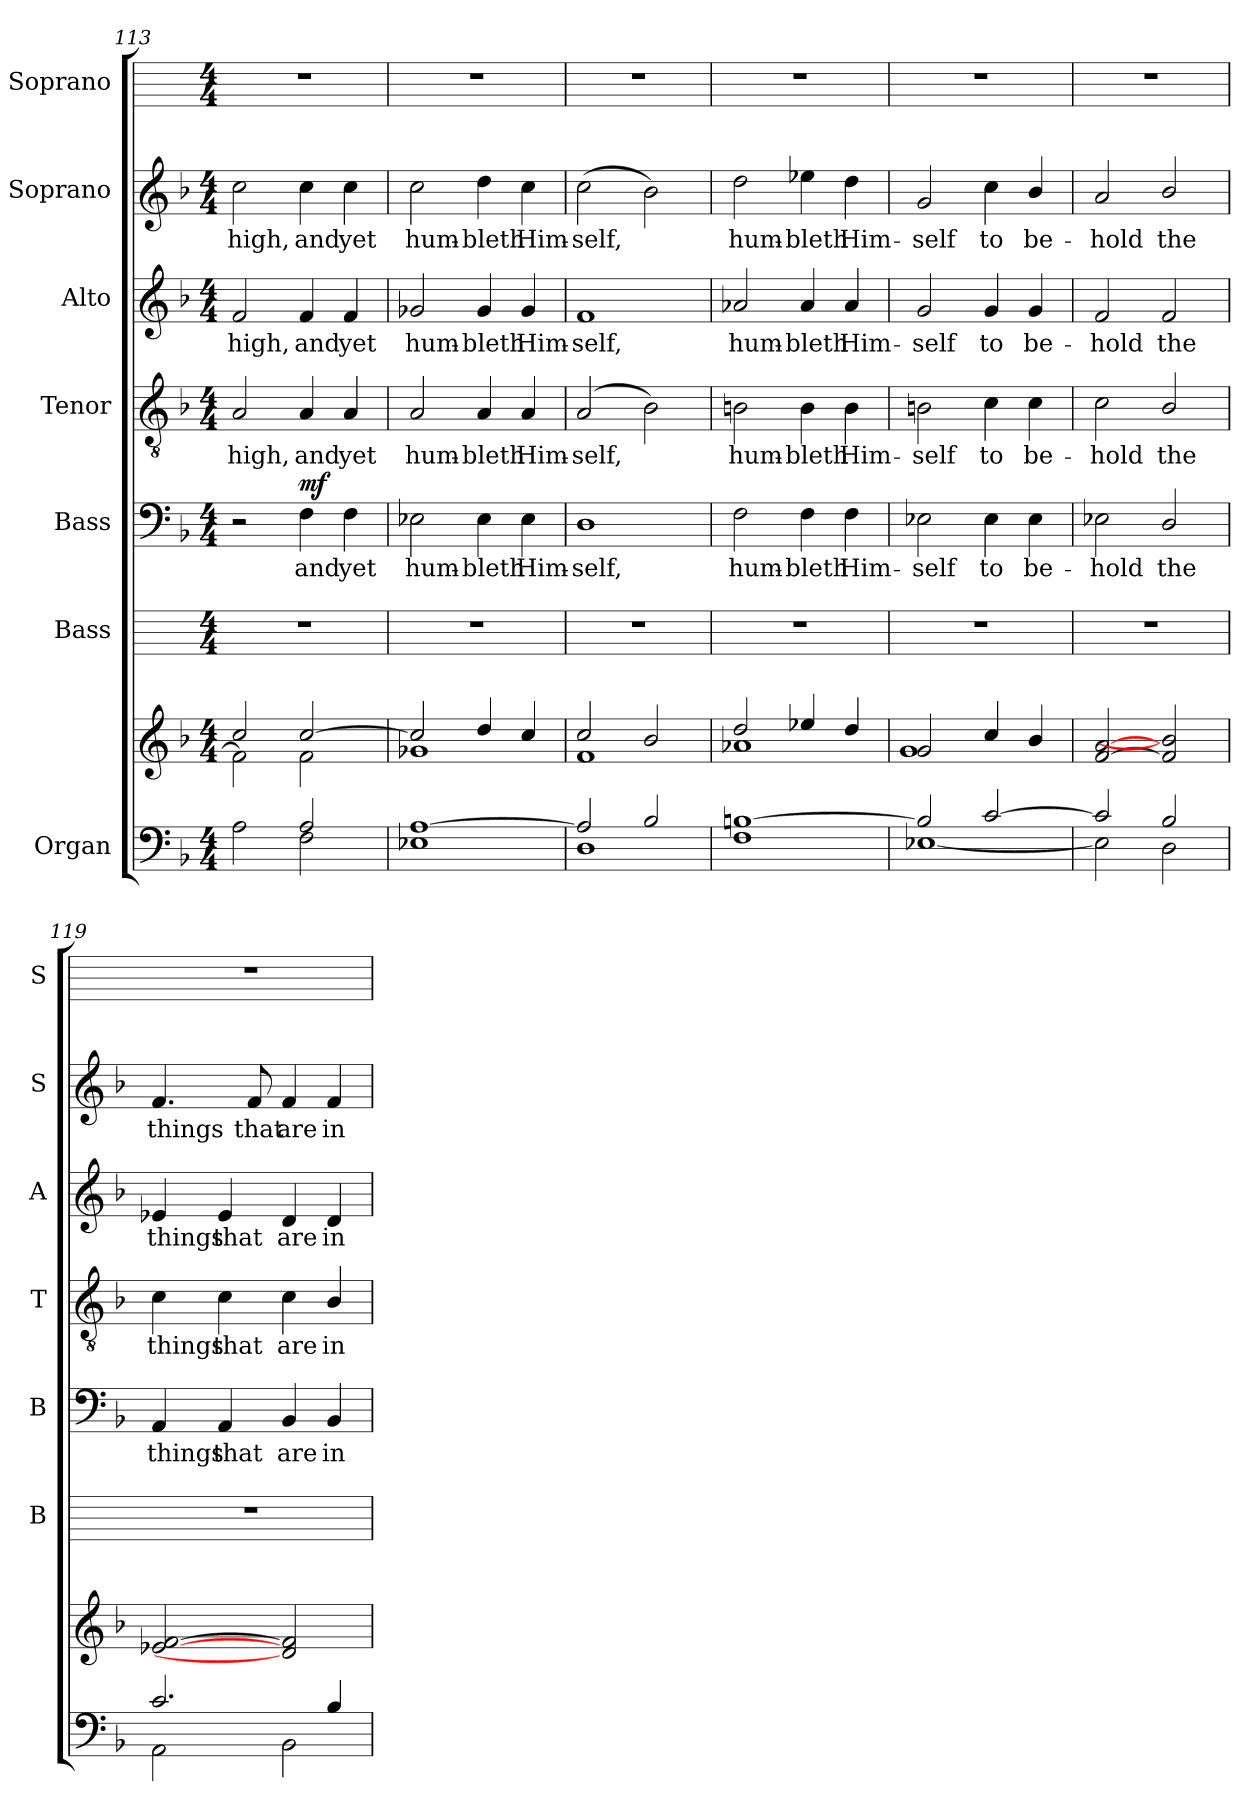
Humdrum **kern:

**kern	**kern	**kern	**kern	**text	**dynam	**kern	**text	**kern	**text	**kern	**text	**kern
*part7	*part7	*part6	*part5	*part5	*part5	*part4	*part4	*part3	*part3	*part2	*part2	*part1
*staff8	*staff7	*staff6	*staff5	*staff5	*staff5	*staff4	*staff4	*staff3	*staff3	*staff2	*staff2	*staff1
*I"Organ	*	*I"Bass	*I"Bass	*	*	*I"Tenor	*	*I"Alto	*	*I"Soprano	*	*I"Soprano
*	*	*I'B	*I'B	*	*	*I'T	*	*I'A	*	*I'S	*	*I'S
!!LO:LB:g=z
*clefF4	*clefG2	*	*clefF4	*	*	*clefGv2	*	*clefG2	*	*clefG2	*	*
*k[b-]	*k[b-]	*	*k[b-]	*	*	*k[b-]	*	*k[b-]	*	*k[b-]	*	*
*F:	*F:	*	*F:	*	*	*F:	*	*F:	*	*F:	*	*
*M4/4	*M4/4	*M4/4	*M4/4	*	*	*M4/4	*	*M4/4	*	*M4/4	*	*M4/4
=113	=113	=113	=113	=113	=113	=113	=113	=113	=113	=113	=113	=113
*^	*^	*	*	*	*	*	*	*	*	*	*	*
!	!	!	!	!	!	!	!	!	!LO:LY:b	!	!LO:LY:b	!	!LO:LY:b	!
2A\	2ryy	2cc/	2f\]	1r	2r	.	.	2A	high,	2f	high,	2cc	high,	1r
!	!	!	!	!	!	!LO:LY:b	!LO:DY:b	!	!LO:LY:b	!	!LO:LY:b	!	!LO:LY:b	!
2A/	2F\	[2cc/	2f\	.	4F	and	mf	4A	and	4f	and	4cc	and	.
!	!	!	!	!	!	!LO:LY:b	!	!	!LO:LY:b	!	!LO:LY:b	!	!LO:LY:b	!
.	.	.	.	.	4F	yet	.	4A	yet	4f	yet	4cc	yet	.
=114	=114	=114	=114	=114	=114	=114	=114	=114	=114	=114	=114	=114	=114	=114
!	!	!	!	!	!	!LO:LY:b	!	!	!LO:LY:b	!	!LO:LY:b	!	!LO:LY:b	!
[1A/	1E-X\	2cc/]	1g-X\	1r	2E-X	hum-	.	2A	hum-	2g-X	hum-	2cc	hum-	1r
!	!	!	!	!	!	!LO:LY:b	!	!	!LO:LY:b	!	!LO:LY:b	!	!LO:LY:b	!
.	.	4dd/	.	.	4E-	-bleth	.	4A	-bleth	4g-	-bleth	4dd	-bleth	.
!	!	!	!	!	!	!LO:LY:b	!	!	!LO:LY:b	!	!LO:LY:b	!	!LO:LY:b	!
.	.	4cc/	.	.	4E-	Him-	.	4A	Him-	4g-	Him-	4cc	Him-	.
=115	=115	=115	=115	=115	=115	=115	=115	=115	=115	=115	=115	=115	=115	=115
!	!	!	!	!	!	!LO:LY:b	!	!	!LO:LY:b	!	!LO:LY:b	!	!LO:LY:b	!
2A/]	1D\	2cc/	1f\	1r	1D	-self,	.	(<2A	-self,	1f	-self,	(>2cc	-self,	1r
2B-/	.	2b-/	.	.	.	.	.	2B-)	.	.	.	2b-)	.	.
=116	=116	=116	=116	=116	=116	=116	=116	=116	=116	=116	=116	=116	=116	=116
!	!	!	!	!	!	!LO:LY:b	!	!	!LO:LY:b	!	!LO:LY:b	!	!LO:LY:b	!
[1Bn/	1F\	2dd/	1a-X\	1r	2F	hum-	.	2Bn	hum-	2a-X	hum-	2dd	hum-	1r
!	!	!	!	!	!	!LO:LY:b	!	!	!LO:LY:b	!	!LO:LY:b	!	!LO:LY:b	!
.	.	4ee-X/	.	.	4F	-bleth	.	4B	-bleth	4a-	-bleth	4ee-X	-bleth	.
!	!	!	!	!	!	!LO:LY:b	!	!	!LO:LY:b	!	!LO:LY:b	!	!LO:LY:b	!
.	.	4dd/	.	.	4F	Him-	.	4B	Him-	4a-	Him-	4dd	Him-	.
=117	=117	=117	=117	=117	=117	=117	=117	=117	=117	=117	=117	=117	=117	=117
!	!	!	!	!	!	!LO:LY:b	!	!	!LO:LY:b	!	!LO:LY:b	!	!LO:LY:b	!
2B/]	[1E-X\	2g/	1g\	1r	2E-X	-self	.	2Bn	-self	2g	-self	2g	-self	1r
!	!	!	!	!	!	!LO:LY:b	!	!	!LO:LY:b	!	!LO:LY:b	!	!LO:LY:b	!
[2c/	.	4cc/	.	.	4E-	to	.	4c	to	4g	to	4cc	to	.
!	!	!	!	!	!	!LO:LY:b	!	!	!LO:LY:b	!	!LO:LY:b	!	!LO:LY:b	!
.	.	4b-/	.	.	4E-	be-	.	4c	be-	4g	be-	4b-/	be-	.
=118	=118	=118	=118	=118	=118	=118	=118	=118	=118	=118	=118	=118	=118	=118
!	!	!	!	!	!	!LO:LY:b	!	!	!LO:LY:b	!	!LO:LY:b	!	!LO:LY:b	!
2c/]	2E-\]	[2f/ [2a/	1ryy	1r	2E-X	-hold	.	2c	-hold	2f	-hold	2a	-hold	1r
!	!	!	!	!	!	!LO:LY:b	!	!	!LO:LY:b	!	!LO:LY:b	!	!LO:LY:b	!
2B-/	2D\	2f/] 2b-/]	.	.	2D/	the	.	2B-/	the	2f/	the	2b-/	the	.
=119	=119	=119	=119	=119	=119	=119	=119	=119	=119	=119	=119	=119	=119	=119
!	!	!	!	!	!	!LO:LY:b	!	!	!LO:LY:b	!	!LO:LY:b	!	!LO:LY:b	!
2.c/	2AA\	[2e-X/ [2f/	1ryy	1r	4AA	things	.	4c	things	4e-X	things	4.f	things	1r
!	!	!	!	!	!	!LO:LY:b	!	!	!LO:LY:b	!	!LO:LY:b	!	!	!
.	.	.	.	.	4AA	that	.	4c	that	4e-	that	.	.	.
!	!	!	!	!	!	!	!	!	!	!	!	!	!LO:LY:b	!
.	.	.	.	.	.	.	.	.	.	.	.	8f	that	.
!	!	!	!	!	!	!LO:LY:b	!	!	!LO:LY:b	!	!LO:LY:b	!	!LO:LY:b	!
.	2BB-\	2d/] 2f/]	.	.	4BB-	are	.	4c	are	4d	are	4f	are	.
!	!	!	!	!	!	!LO:LY:b	!	!	!LO:LY:b	!	!LO:LY:b	!	!LO:LY:b	!
4B-/	.	.	.	.	4BB-/	in	.	4B-/	in	4d	in	4f	in	.
*v	*v	*	*	*	*	*	*	*	*	*	*	*	*	*
*	*v	*v	*	*	*	*	*	*	*	*	*	*	*
=	=	=	=	=	=	=	=	=	=	=	=	=
*-	*-	*-	*-	*-	*-	*-	*-	*-	*-	*-	*-	*-
